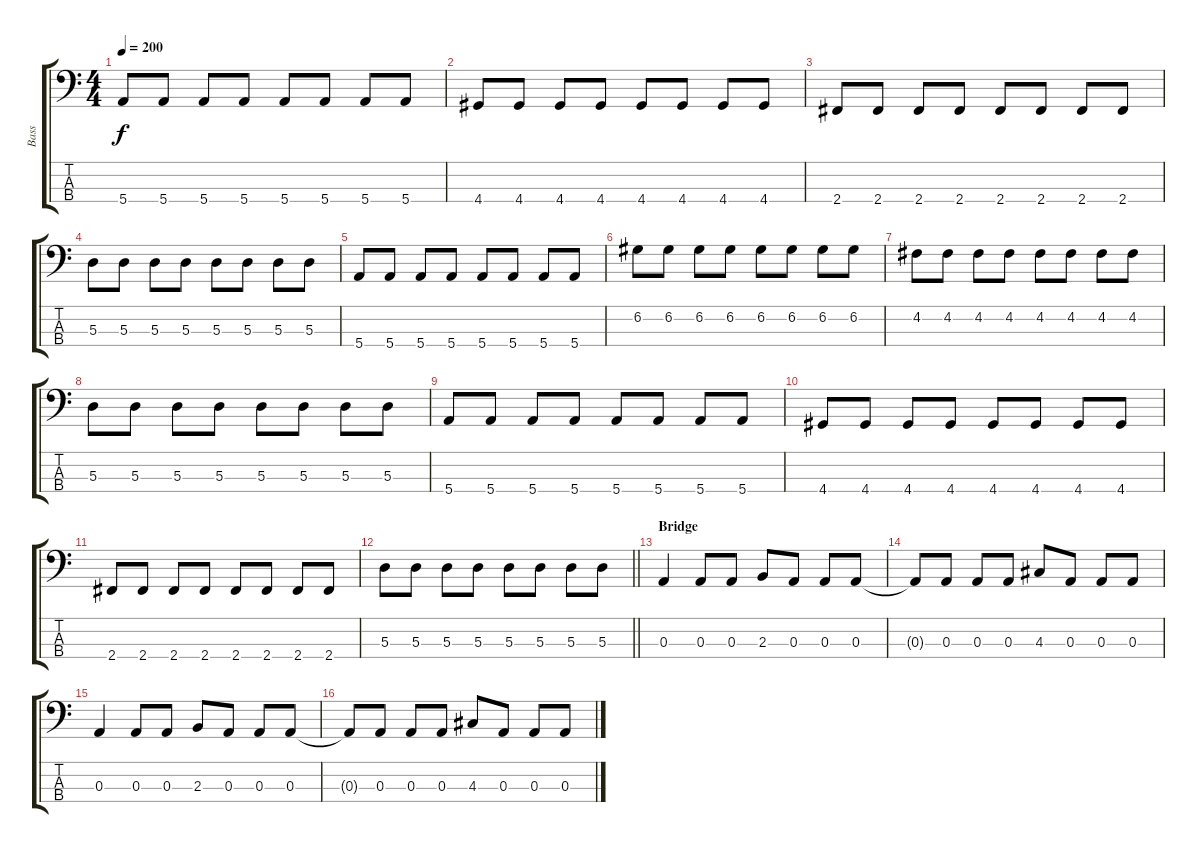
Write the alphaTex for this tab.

\track ("Bass" "Bass") {instrument electricbasspick}
\staff {score tabs}
\tuning (G2 D2 A1 E1) {hide}
\ts (4 4)
\tempo 200
\clef f4
\ks c
5.4.8{dy f} 5.4.8 5.4.8 5.4.8 5.4.8 5.4.8 5.4.8 5.4.8 |
4.4.8 4.4.8 4.4.8 4.4.8 4.4.8 4.4.8 4.4.8 4.4.8 |
2.4.8 2.4.8 2.4.8 2.4.8 2.4.8 2.4.8 2.4.8 2.4.8 |
5.3.8 5.3.8 5.3.8 5.3.8 5.3.8 5.3.8 5.3.8 5.3.8 |
5.4.8 5.4.8 5.4.8 5.4.8 5.4.8 5.4.8 5.4.8 5.4.8 |
6.2.8 6.2.8 6.2.8 6.2.8 6.2.8 6.2.8 6.2.8 6.2.8 |
4.2.8 4.2.8 4.2.8 4.2.8 4.2.8 4.2.8 4.2.8 4.2.8 |
5.3.8 5.3.8 5.3.8 5.3.8 5.3.8 5.3.8 5.3.8 5.3.8 |
5.4.8 5.4.8 5.4.8 5.4.8 5.4.8 5.4.8 5.4.8 5.4.8 |
4.4.8 4.4.8 4.4.8 4.4.8 4.4.8 4.4.8 4.4.8 4.4.8 |
2.4.8 2.4.8 2.4.8 2.4.8 2.4.8 2.4.8 2.4.8 2.4.8 |
\barLineRight lightlight
5.3.8 5.3.8 5.3.8 5.3.8 5.3.8 5.3.8 5.3.8 5.3.8 |
\section ("" "Bridge")
0.3.4{volume 11} 0.3.8 0.3.8 2.3.8 0.3.8 0.3.8 0.3.8 |
0.3{t}.8 0.3.8 0.3.8 0.3.8 4.3.8 0.3.8 0.3.8 0.3.8 |
0.3.4 0.3.8 0.3.8 2.3.8 0.3.8 0.3.8 0.3.8 |
0.3{t}.8 0.3.8 0.3.8 0.3.8 4.3.8 0.3.8 0.3.8 0.3.8
